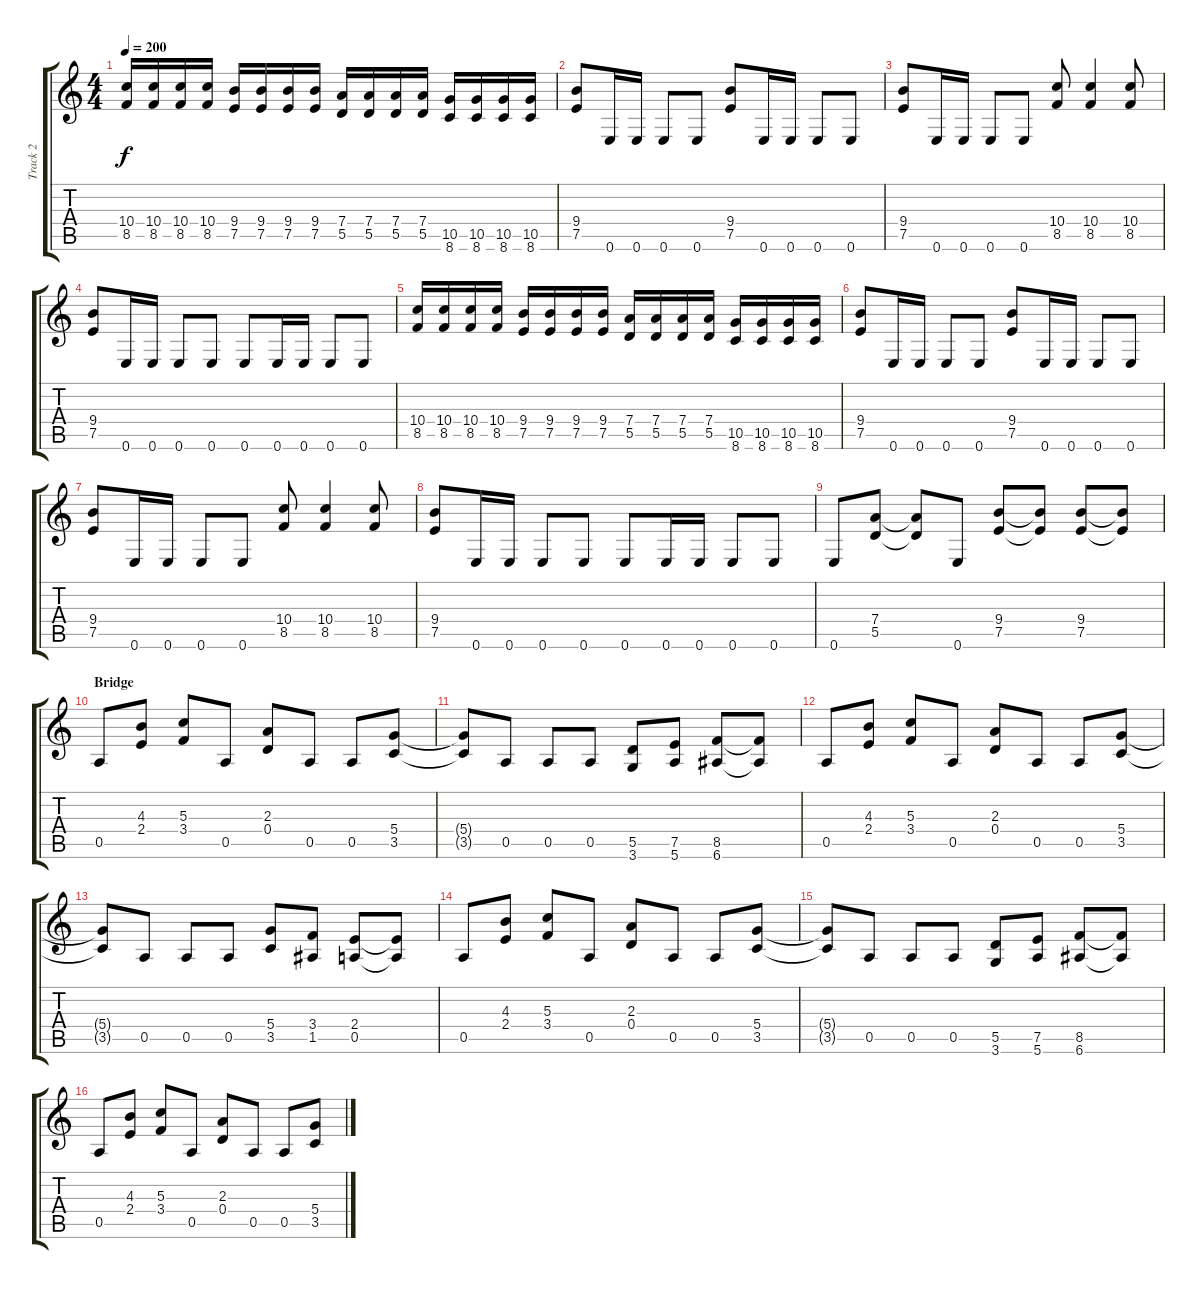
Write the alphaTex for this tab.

\track ("Track 2" "Track 2") {instrument distortionguitar}
\staff {score tabs}
\tuning (E4 B3 G3 D3 A2 E2) {hide}
\ts (4 4)
\tempo 200
\clef g2
\ks c
(10.4 8.5).16{dy f} (10.4 8.5).16 (10.4 8.5).16 (10.4 8.5).16 (9.4 7.5).16 (9.4 7.5).16 (9.4 7.5).16 (9.4 7.5).16 (7.4 5.5).16 (7.4 5.5).16 (7.4 5.5).16 (7.4 5.5).16 (10.5 8.6).16 (10.5 8.6).16 (10.5 8.6).16 (10.5 8.6).16 |
(9.4 7.5).8 0.6.16 0.6.16 0.6.8 0.6.8 (9.4 7.5).8 0.6.16 0.6.16 0.6.8 0.6.8 |
(9.4 7.5).8 0.6.16 0.6.16 0.6.8 0.6.8 (10.4 8.5).8 (10.4 8.5).4 (10.4 8.5).8 |
(9.4 7.5).8 0.6.16 0.6.16 0.6.8 0.6.8 0.6.8 0.6.16 0.6.16 0.6.8 0.6.8 |
(10.4 8.5).16 (10.4 8.5).16 (10.4 8.5).16 (10.4 8.5).16 (9.4 7.5).16 (9.4 7.5).16 (9.4 7.5).16 (9.4 7.5).16 (7.4 5.5).16 (7.4 5.5).16 (7.4 5.5).16 (7.4 5.5).16 (10.5 8.6).16 (10.5 8.6).16 (10.5 8.6).16 (10.5 8.6).16 |
(9.4 7.5).8 0.6.16 0.6.16 0.6.8 0.6.8 (9.4 7.5).8 0.6.16 0.6.16 0.6.8 0.6.8 |
(9.4 7.5).8 0.6.16 0.6.16 0.6.8 0.6.8 (10.4 8.5).8 (10.4 8.5).4 (10.4 8.5).8 |
(9.4 7.5).8 0.6.16 0.6.16 0.6.8 0.6.8 0.6.8 0.6.16 0.6.16 0.6.8 0.6.8 |
0.6.8 (7.4 5.5).8 (7.4{t} 5.5{t}).8 0.6.8 (9.4 7.5).8 (9.4{t} 7.5{t}).8 (9.4 7.5).8 (9.4{t} 7.5{t}).8 |
\section ("" "Bridge")
0.5.8 (4.3 2.4).8 (5.3 3.4).8 0.5.8 (2.3 0.4).8 0.5.8 0.5.8 (5.4 3.5).8 |
(5.4{t} 3.5{t}).8 0.5.8 0.5.8 0.5.8 (5.5 3.6).8 (7.5 5.6).8 (8.5 6.6).8 (8.5{t} 6.6{t}).8 |
0.5.8 (4.3 2.4).8 (5.3 3.4).8 0.5.8 (2.3 0.4).8 0.5.8 0.5.8 (5.4 3.5).8 |
(5.4{t} 3.5{t}).8 0.5.8 0.5.8 0.5.8 (5.4 3.5).8 (3.4 1.5).8 (2.4 0.5).8 (2.4{t} 0.5{t}).8 |
0.5.8 (4.3 2.4).8 (5.3 3.4).8 0.5.8 (2.3 0.4).8 0.5.8 0.5.8 (5.4 3.5).8 |
(5.4{t} 3.5{t}).8 0.5.8 0.5.8 0.5.8 (5.5 3.6).8 (7.5 5.6).8 (8.5 6.6).8 (8.5{t} 6.6{t}).8 |
0.5.8 (4.3 2.4).8 (5.3 3.4).8 0.5.8 (2.3 0.4).8 0.5.8 0.5.8 (5.4 3.5).8
